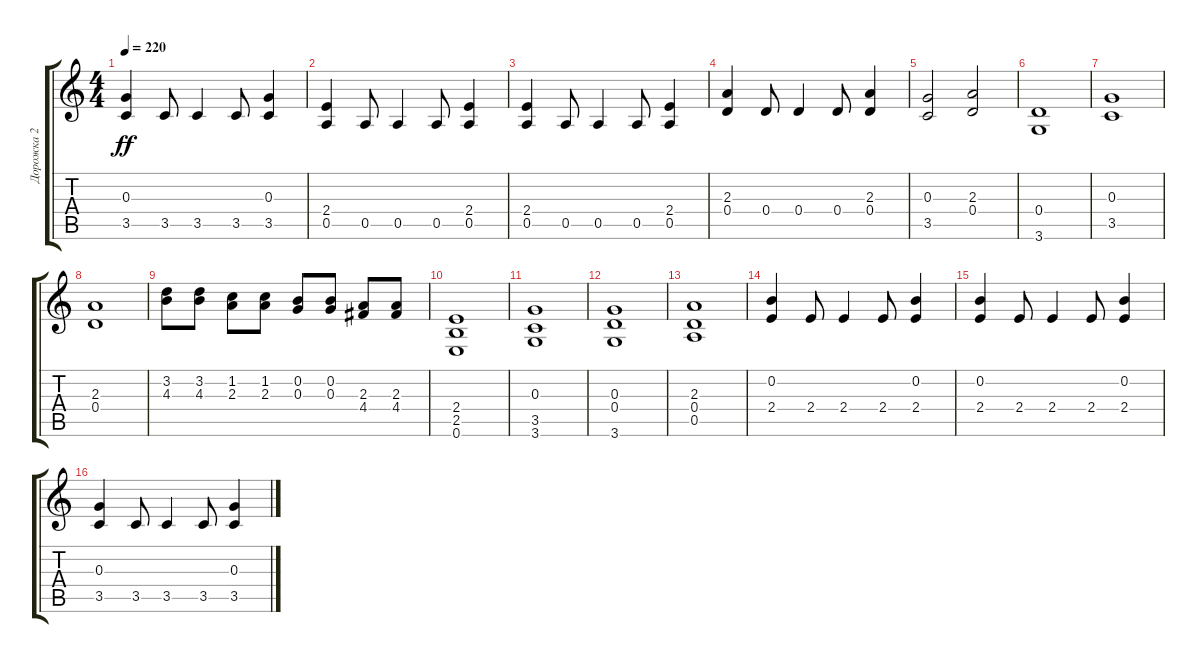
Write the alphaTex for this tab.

\track ("Дорожка 2" "Дорожка 2") {instrument distortionguitar}
\staff {score tabs}
\tuning (E4 B3 G3 D3 A2 E2) {hide}
\ts (4 4)
\tempo 220
\clef g2
\ks c
(0.3 3.5).4{dy ff} 3.5.8 3.5.4 3.5.8 (0.3 3.5).4 |
(2.4 0.5).4 0.5.8 0.5.4 0.5.8 (2.4 0.5).4 |
(2.4 0.5).4 0.5.8 0.5.4 0.5.8 (2.4 0.5).4 |
(2.3 0.4).4 0.4.8 0.4.4 0.4.8 (2.3 0.4).4 |
(0.3 3.5).2 (2.3 0.4).2 |
(0.4 3.6).1 |
(0.3 3.5).1 |
(2.3 0.4).1 |
(3.2 4.3).8 (3.2 4.3).8 (1.2 2.3).8 (1.2 2.3).8 (0.2 0.3).8 (0.2 0.3).8 (2.3 4.4).8 (2.3 4.4).8 |
(2.4 2.5 0.6).1 |
(0.3 3.5 3.6).1 |
(0.3 0.4 3.6).1 |
(2.3 0.4 0.5).1 |
(0.2 2.4).4 2.4.8 2.4.4 2.4.8 (0.2 2.4).4 |
(0.2 2.4).4 2.4.8 2.4.4 2.4.8 (0.2 2.4).4 |
(0.3 3.5).4 3.5.8 3.5.4 3.5.8 (0.3 3.5).4
